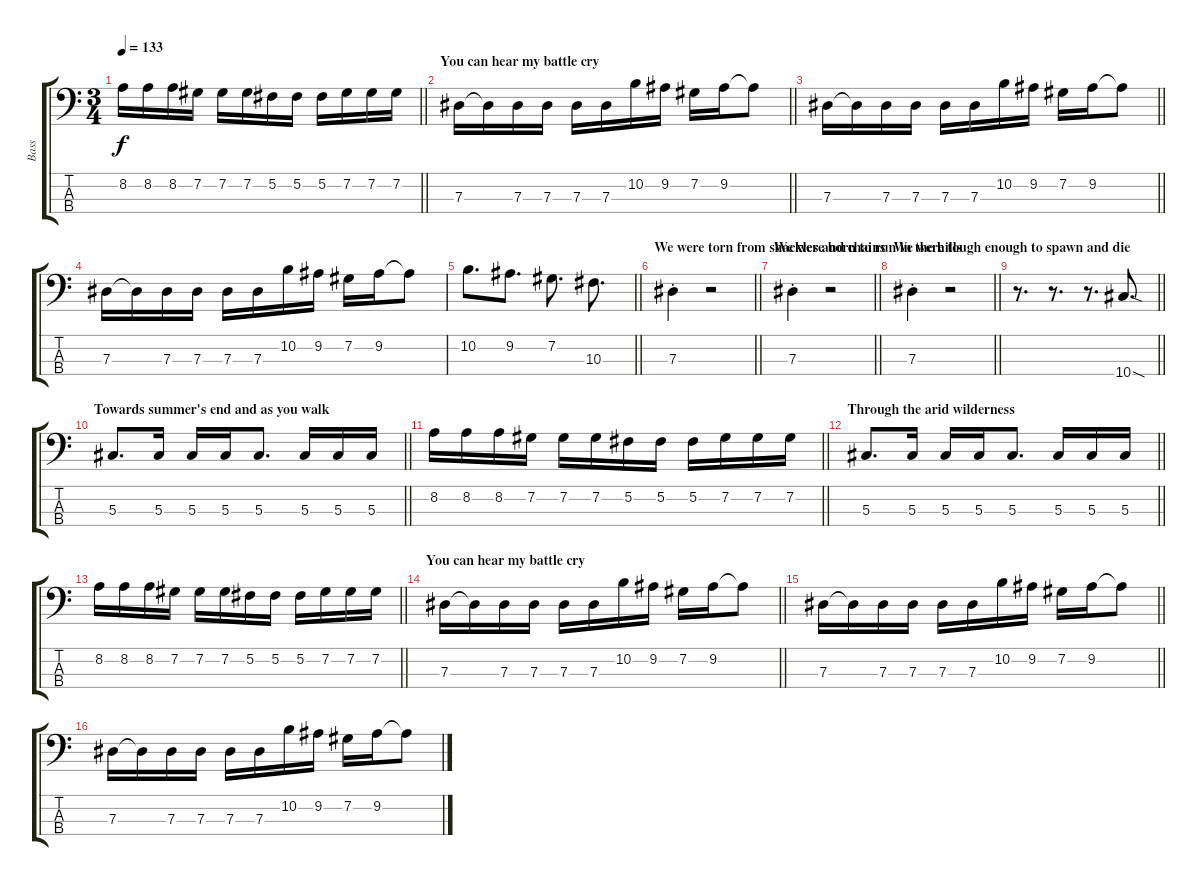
\track ("Bass" "Bass") {instrument electricbassfinger}
\staff {score tabs}
\tuning (Gb2 Db2 Ab1 Eb1) {hide}
\ts (3 4)
\tempo 133
\clef f4
\barLineRight lightlight
\ks c
8.2.16{dy f} 8.2.16 8.2.16 7.2.16 7.2.16 7.2.16 5.2.16 5.2.16 5.2.16 7.2.16 7.2.16 7.2.16 |
\section ("" "You can hear my battle cry ")
\barLineRight lightlight
7.3.16 7.3{t}.16 7.3.16 7.3.16 7.3.16 7.3.16 10.2.16 9.2.16 7.2.16 9.2.16 9.2{t}.8 |
\barLineRight lightlight
7.3.16 7.3{t}.16 7.3.16 7.3.16 7.3.16 7.3.16 10.2.16 9.2.16 7.2.16 9.2.16 9.2{t}.8 |
7.3.16 7.3{t}.16 7.3.16 7.3.16 7.3.16 7.3.16 10.2.16 9.2.16 7.2.16 9.2.16 9.2{t}.8 |
\barLineRight lightlight
10.2.8{d} 9.2.8{d} 7.2.8{d} 10.3.8{d} |
\section ("" "We were torn from shackles and chains ")
\barLineRight lightlight
7.3{st}.4 r.2 |
\section ("" "We were born to run in the hills")
\barLineRight lightlight
7.3{st}.4 r.2 |
\section ("" "We were tough enough to spawn and die")
\barLineRight lightlight
7.3{st}.4 r.2 |
\barLineRight lightlight
r.8{d} r.8{d} r.8{d} 10.4{sod}.8{d} |
\section ("" "Towards summer's end and as you walk ")
\barLineRight lightlight
5.3.8{d} 5.3.16 5.3.16 5.3.16 5.3.8{d} 5.3.16 5.3.16 5.3.16 |
\barLineRight lightlight
8.2.16 8.2.16 8.2.16 7.2.16 7.2.16 7.2.16 5.2.16 5.2.16 5.2.16 7.2.16 7.2.16 7.2.16 |
\section ("" "Through the arid wilderness  ")
\barLineRight lightlight
5.3.8{d} 5.3.16 5.3.16 5.3.16 5.3.8{d} 5.3.16 5.3.16 5.3.16 |
\barLineRight lightlight
8.2.16 8.2.16 8.2.16 7.2.16 7.2.16 7.2.16 5.2.16 5.2.16 5.2.16 7.2.16 7.2.16 7.2.16 |
\section ("" "You can hear my battle cry")
\barLineRight lightlight
7.3.16 7.3{t}.16 7.3.16 7.3.16 7.3.16 7.3.16 10.2.16 9.2.16 7.2.16 9.2.16 9.2{t}.8 |
\barLineRight lightlight
7.3.16 7.3{t}.16 7.3.16 7.3.16 7.3.16 7.3.16 10.2.16 9.2.16 7.2.16 9.2.16 9.2{t}.8 |
7.3.16 7.3{t}.16 7.3.16 7.3.16 7.3.16 7.3.16 10.2.16 9.2.16 7.2.16 9.2.16 9.2{t}.8
